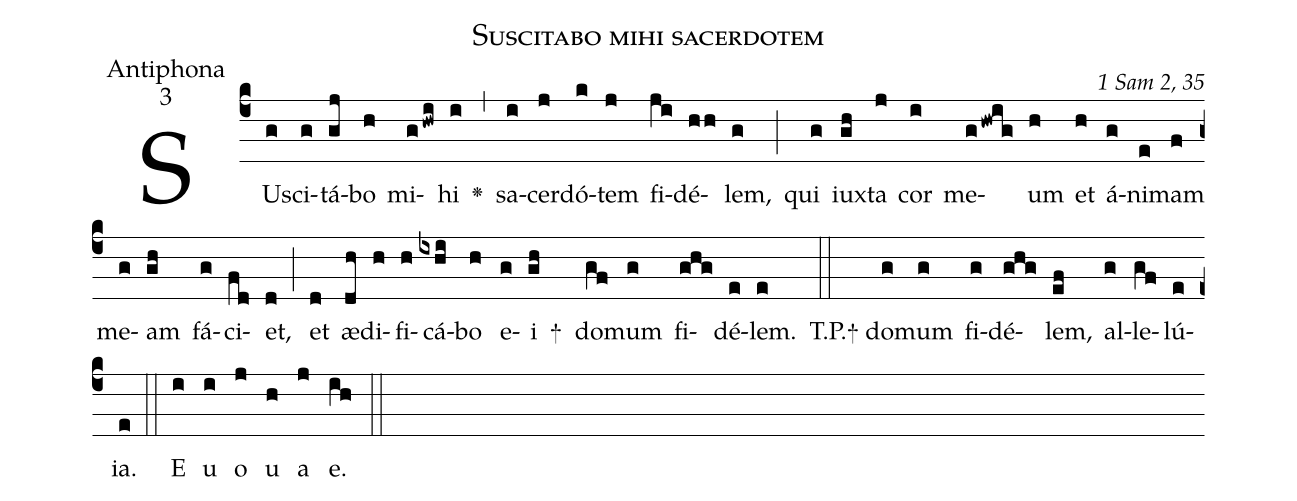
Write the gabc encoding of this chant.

name:Suscitabo mihi sacerdotem;
office-part:Antiphona;
mode:3;
commentary:1 Sam 2, 35;
%%
(c4)SU(g)sci(g)tá(gj)bo(h) mi(ghwi)hi(i) <v>\greheightstar</v>(,)
sa(i)cer(j)dó(k)tem(j) fi(ji)dé(hh)lem,(g) (;)
qui(g) iux(gh)ta(j) cor(i) me(ghwig)um(h)
et(h) á(g)ni(e)mam(f) me(g)am(gh) fá(g)ci(fd)et,(d) (;)
et(d) æ(dh)di(h)fi(h)cá(ixhi)bo(h) e(g)i(gh)  +() do(gf)mum(g) fi(ghg)dé(e)lem.(e)
(::)T.P.+ do(g)mum(g) fi(g)dé(ghg)lem,(ef) al(g)le(gf)lú(e)ia.(e) (::)
E(i) u(i) o(j) u(h) a(j) e.(ih) (::)
